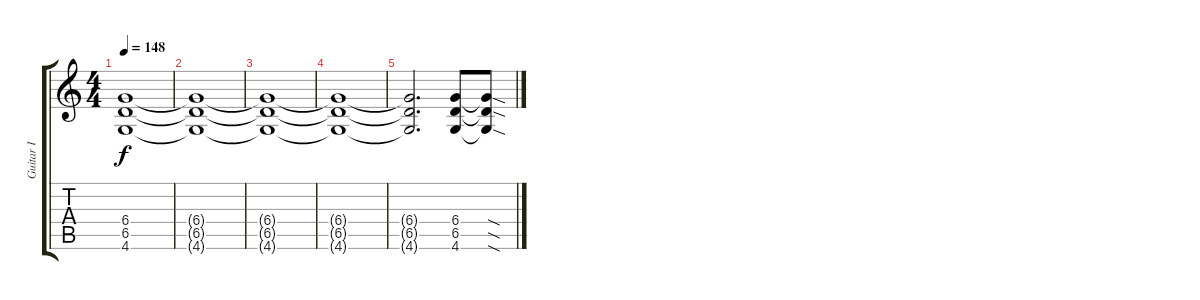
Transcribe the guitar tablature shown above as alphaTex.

\track ("Guitar I" "Guitar I") {instrument distortionguitar}
\staff {score tabs}
\tuning (Eb4 Bb3 Gb3 Db3 Ab2 Eb2) {hide}
\ts (4 4)
\tempo 148
\clef g2
\ks c
(6.4 6.5 4.6).1{dy f} |
(6.4{t} 6.5{t} 4.6{t}).1 |
(6.4{t} 6.5{t} 4.6{t}).1 |
(6.4{t} 6.5{t} 4.6{t}).1 |
(6.4{t} 6.5{t} 4.6{t}).2{d} (6.4 6.5 4.6).8 (6.4{sod t} 6.5{sod t} 4.6{sod t}).8
